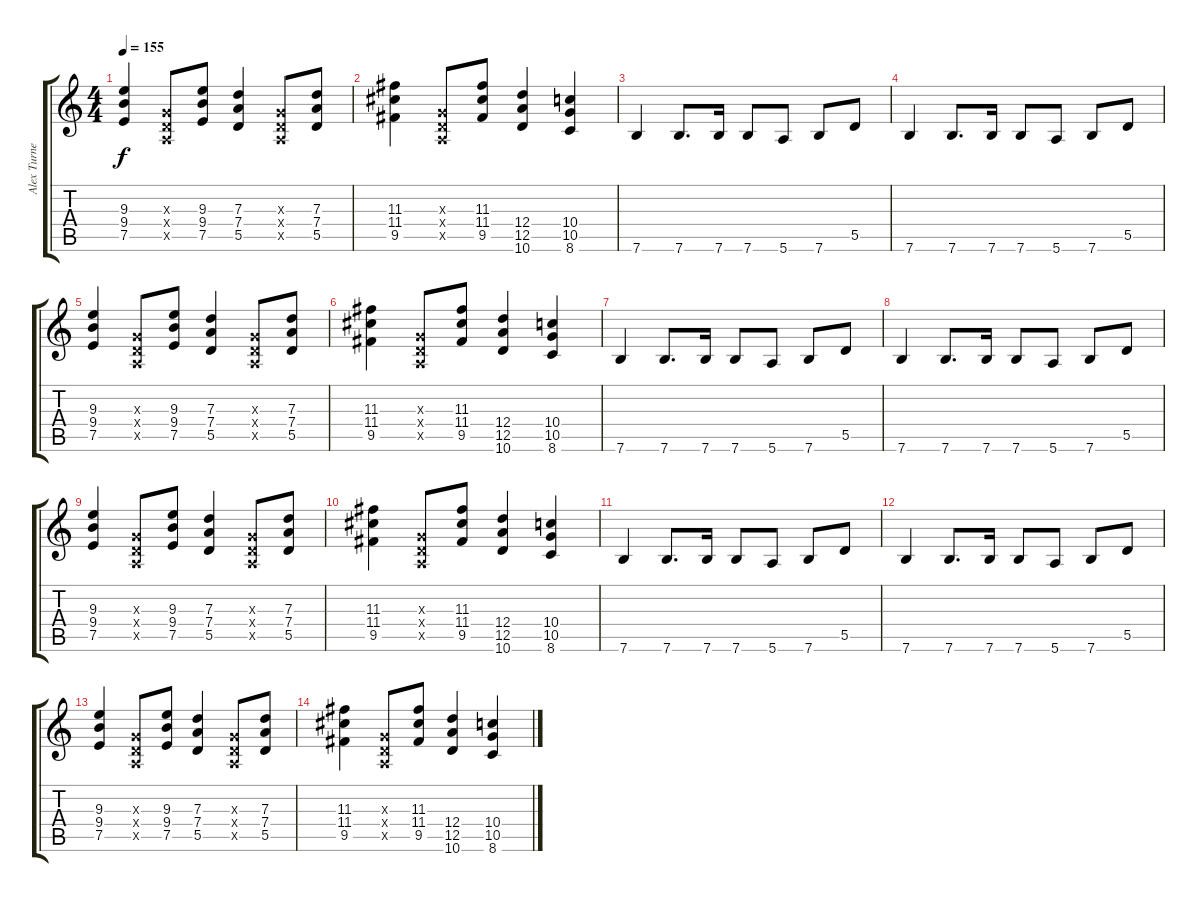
\track ("Alex Turner" "Alex Turne") {instrument overdrivenguitar}
\staff {score tabs}
\tuning (E4 B3 G3 D3 A2 E2) {hide}
\ts (4 4)
\tempo 155
\clef g2
\ks c
(9.3 9.4 7.5).4{dy f} (0.3{x} 0.4{x} 0.5{x}).8 (9.3 9.4 7.5).8 (7.3 7.4 5.5).4 (0.3{x} 0.4{x} 0.5{x}).8 (7.3 7.4 5.5).8 |
(11.3 11.4 9.5).4 (0.3{x} 0.4{x} 0.5{x}).8 (11.3 11.4 9.5).8 (12.4 12.5 10.6).4 (10.4 10.5 8.6).4 |
7.6.4 7.6.8{d} 7.6.16 7.6.8 5.6.8 7.6.8 5.5.8 |
7.6.4 7.6.8{d} 7.6.16 7.6.8 5.6.8 7.6.8 5.5.8 |
(9.3 9.4 7.5).4 (0.3{x} 0.4{x} 0.5{x}).8 (9.3 9.4 7.5).8 (7.3 7.4 5.5).4 (0.3{x} 0.4{x} 0.5{x}).8 (7.3 7.4 5.5).8 |
(11.3 11.4 9.5).4 (0.3{x} 0.4{x} 0.5{x}).8 (11.3 11.4 9.5).8 (12.4 12.5 10.6).4 (10.4 10.5 8.6).4 |
7.6.4 7.6.8{d} 7.6.16 7.6.8 5.6.8 7.6.8 5.5.8 |
7.6.4 7.6.8{d} 7.6.16 7.6.8 5.6.8 7.6.8 5.5.8 |
(9.3 9.4 7.5).4 (0.3{x} 0.4{x} 0.5{x}).8 (9.3 9.4 7.5).8 (7.3 7.4 5.5).4 (0.3{x} 0.4{x} 0.5{x}).8 (7.3 7.4 5.5).8 |
(11.3 11.4 9.5).4 (0.3{x} 0.4{x} 0.5{x}).8 (11.3 11.4 9.5).8 (12.4 12.5 10.6).4 (10.4 10.5 8.6).4 |
7.6.4 7.6.8{d} 7.6.16 7.6.8 5.6.8 7.6.8 5.5.8 |
7.6.4 7.6.8{d} 7.6.16 7.6.8 5.6.8 7.6.8 5.5.8 |
(9.3 9.4 7.5).4 (0.3{x} 0.4{x} 0.5{x}).8 (9.3 9.4 7.5).8 (7.3 7.4 5.5).4 (0.3{x} 0.4{x} 0.5{x}).8 (7.3 7.4 5.5).8 |
(11.3 11.4 9.5).4 (0.3{x} 0.4{x} 0.5{x}).8 (11.3 11.4 9.5).8 (12.4 12.5 10.6).4 (10.4 10.5 8.6).4
